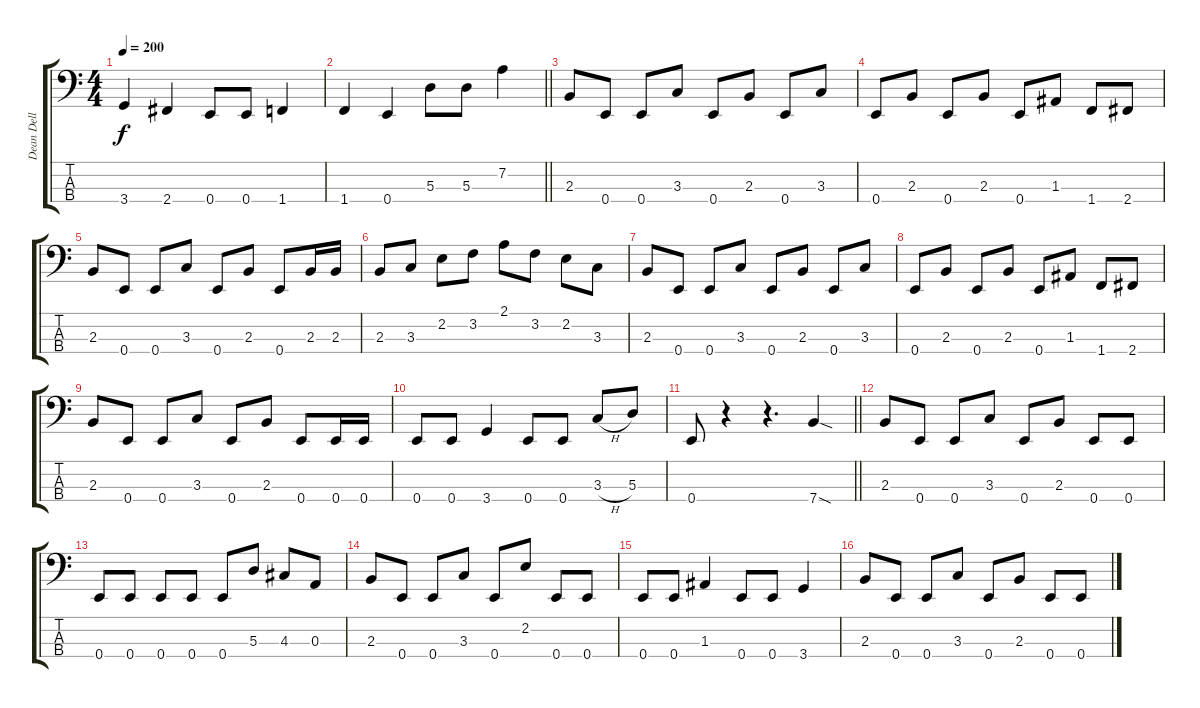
\track ("Dean Dell" "Dean Dell") {instrument electricbasspick}
\staff {score tabs}
\tuning (G2 D2 A1 E1) {hide}
\ts (4 4)
\tempo 200
\clef f4
\ks c
3.4.4{dy f} 2.4.4 0.4.8 0.4.8 1.4.4 |
\barLineRight lightlight
1.4.4 0.4.4 5.3.8 5.3.8 7.2.4 |
2.3.8 0.4.8 0.4.8 3.3.8 0.4.8 2.3.8 0.4.8 3.3.8 |
0.4.8 2.3.8 0.4.8 2.3.8 0.4.8 1.3.8 1.4.8 2.4.8 |
2.3.8 0.4.8 0.4.8 3.3.8 0.4.8 2.3.8 0.4.8 2.3.16 2.3.16 |
2.3.8 3.3.8 2.2.8 3.2.8 2.1.8 3.2.8 2.2.8 3.3.8 |
2.3.8 0.4.8 0.4.8 3.3.8 0.4.8 2.3.8 0.4.8 3.3.8 |
0.4.8 2.3.8 0.4.8 2.3.8 0.4.8 1.3.8 1.4.8 2.4.8 |
2.3.8 0.4.8 0.4.8 3.3.8 0.4.8 2.3.8 0.4.8 0.4.16 0.4.16 |
0.4.8 0.4.8 3.4.4 0.4.8 0.4.8 3.3{h}.8 5.3.8 |
\barLineRight lightlight
0.4.8 r.4 r.4{d} 7.4{sod}.4 |
2.3.8 0.4.8 0.4.8 3.3.8 0.4.8 2.3.8 0.4.8 0.4.8 |
0.4.8 0.4.8 0.4.8 0.4.8 0.4.8 5.3.8 4.3.8 0.3.8 |
2.3.8 0.4.8 0.4.8 3.3.8 0.4.8 2.2.8 0.4.8 0.4.8 |
0.4.8 0.4.8 1.3.4 0.4.8 0.4.8 3.4.4 |
2.3.8 0.4.8 0.4.8 3.3.8 0.4.8 2.3.8 0.4.8 0.4.8
